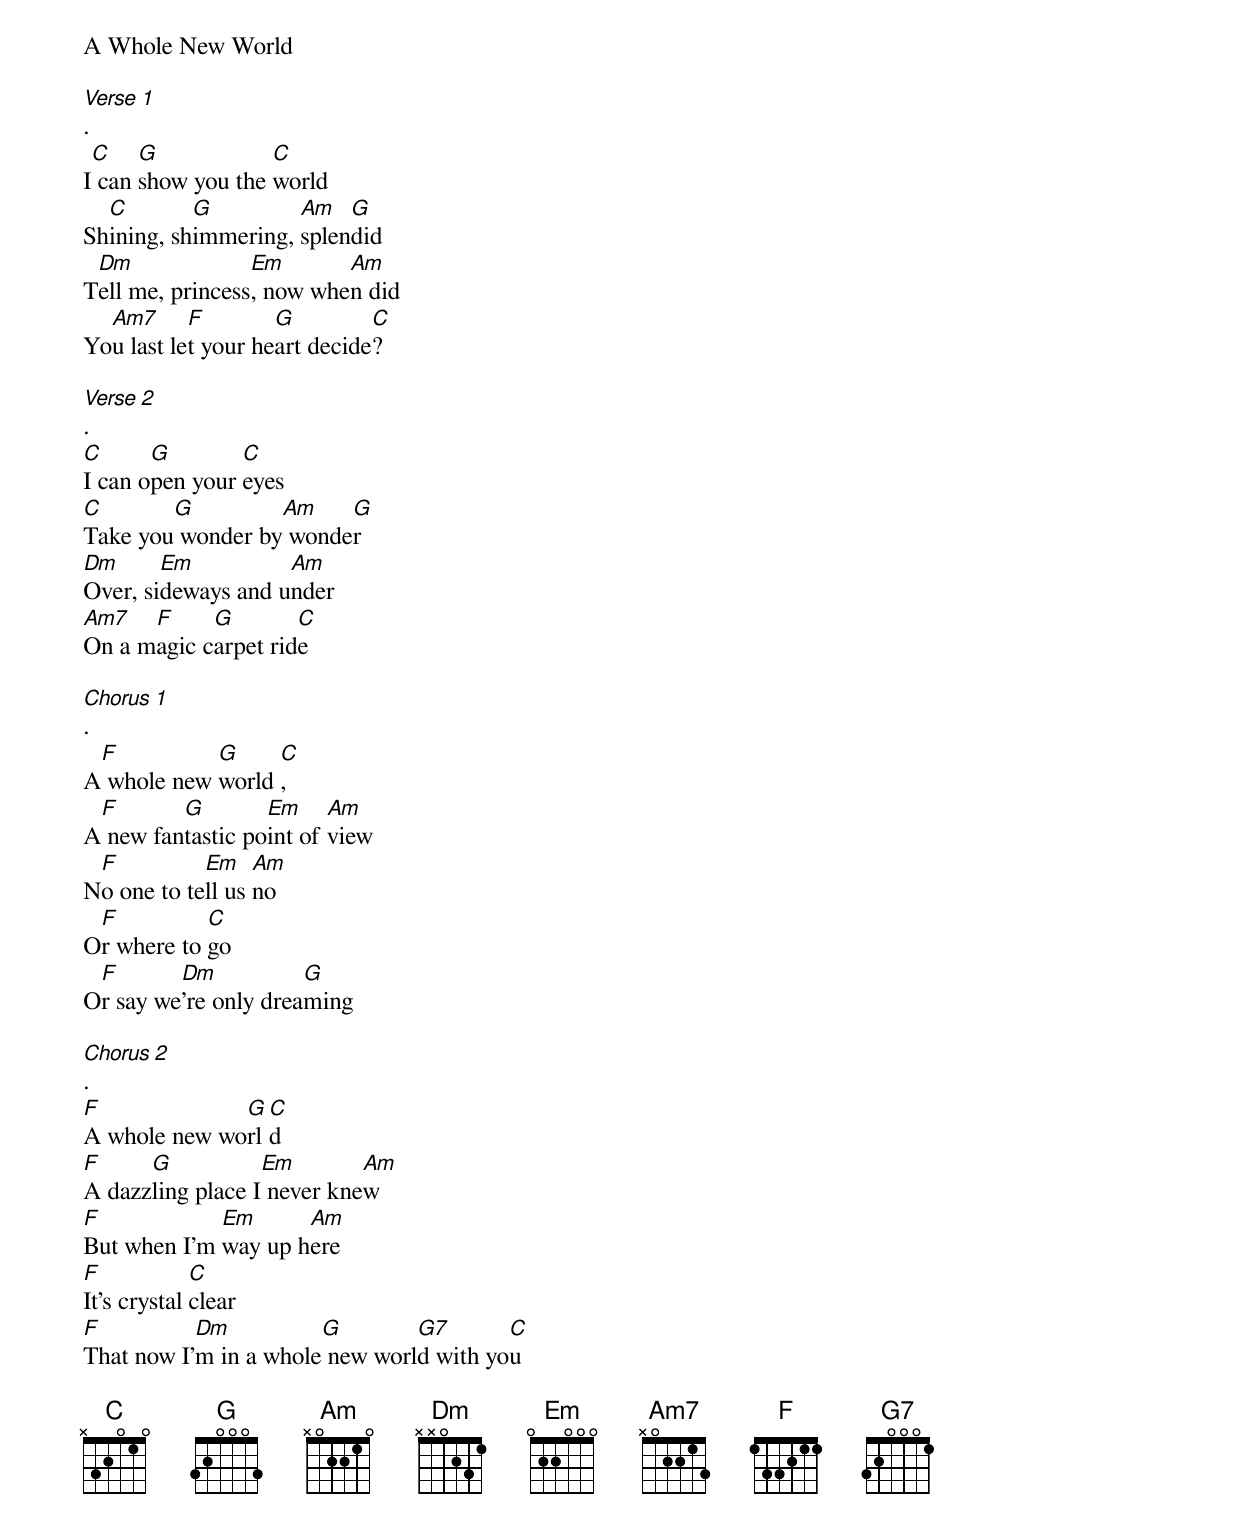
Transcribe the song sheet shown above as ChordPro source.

A Whole New World

[Verse 1].
I[C] can [G]show you the [C]world
Sh[C]ining, sh[G]immering, [Am]splen[G]did
T[Dm]ell me, princess[Em], now whe[Am]n did
Yo[Am7]u last le[F]t your he[G]art decide[C]?

[Verse 2].
[C]I can o[G]pen your [C]eyes
[C]Take you[G] wonder by[Am] wonde[G]r
[Dm]Over, si[Em]deways and u[Am]nder
[Am7]On a m[F]agic c[G]arpet rid[C]e

[Chorus 1].
A[F] whole new [G]world [C],
A[F] new fan[G]tastic po[Em]int of [Am]view
N[F]o one to te[Em]ll us [Am]no
O[F]r where to [C]go
O[F]r say we[Dm]'re only drea[G]ming

[Chorus 2].
[F]A whole new wo[G]rl[C]d
[F]A dazz[G]ling place I[Em] never kne[Am]w
[F]But when I'm [Em]way up h[Am]ere
[F]It's crystal [C]clear
[F]That now I'[Dm]m in a whole[G] new worl[G7]d with yo[C]u

{% include music-notes.html %}
